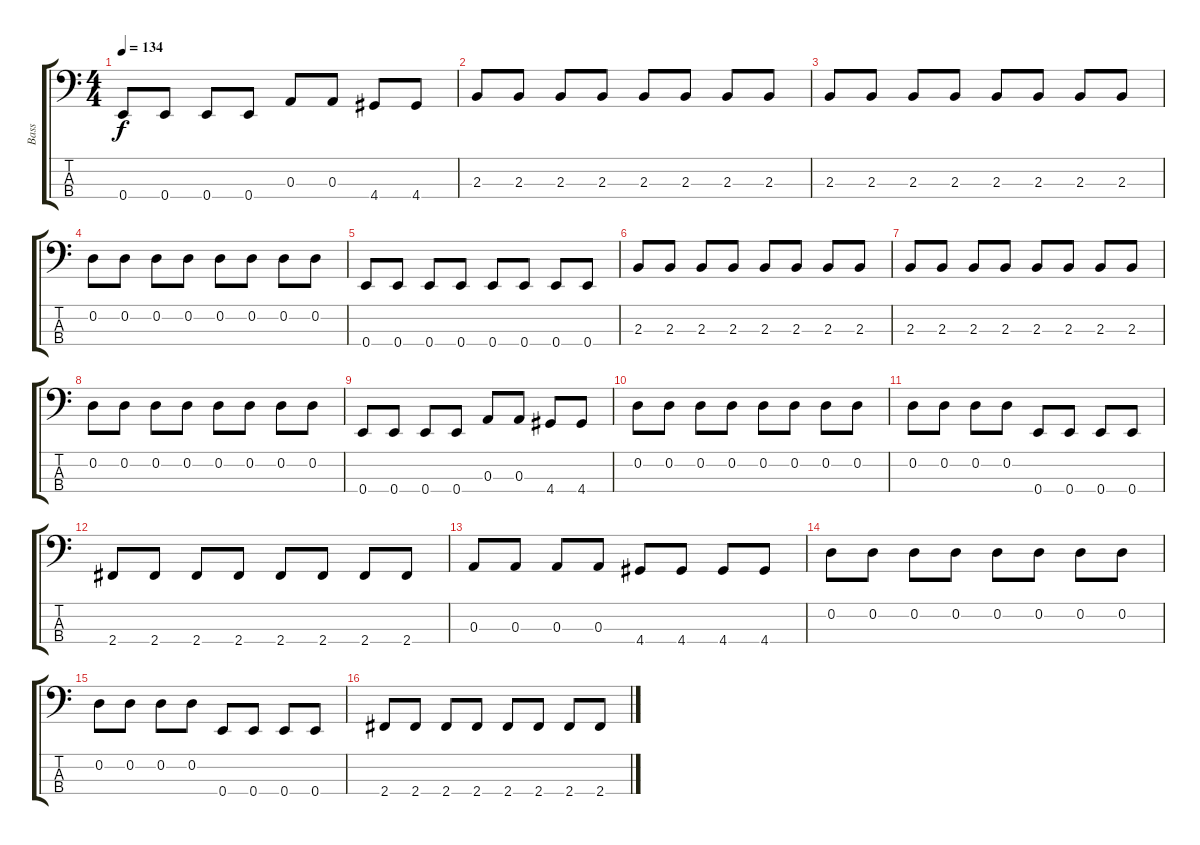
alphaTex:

\track ("Bass" "Bass") {instrument electricbasspick}
\staff {score tabs}
\tuning (G2 D2 A1 E1) {hide}
\ts (4 4)
\tempo 134
\clef f4
\ks c
0.4.8{dy f} 0.4.8 0.4.8 0.4.8 0.3.8 0.3.8 4.4.8 4.4.8 |
2.3.8 2.3.8 2.3.8 2.3.8 2.3.8 2.3.8 2.3.8 2.3.8 |
2.3.8 2.3.8 2.3.8 2.3.8 2.3.8 2.3.8 2.3.8 2.3.8 |
0.2.8 0.2.8 0.2.8 0.2.8 0.2.8 0.2.8 0.2.8 0.2.8 |
0.4.8 0.4.8 0.4.8 0.4.8 0.4.8 0.4.8 0.4.8 0.4.8 |
2.3.8 2.3.8 2.3.8 2.3.8 2.3.8 2.3.8 2.3.8 2.3.8 |
2.3.8 2.3.8 2.3.8 2.3.8 2.3.8 2.3.8 2.3.8 2.3.8 |
0.2.8 0.2.8 0.2.8 0.2.8 0.2.8 0.2.8 0.2.8 0.2.8 |
0.4.8 0.4.8 0.4.8 0.4.8 0.3.8 0.3.8 4.4.8 4.4.8 |
0.2.8 0.2.8 0.2.8 0.2.8 0.2.8 0.2.8 0.2.8 0.2.8 |
0.2.8 0.2.8 0.2.8 0.2.8 0.4.8 0.4.8 0.4.8 0.4.8 |
2.4.8 2.4.8 2.4.8 2.4.8 2.4.8 2.4.8 2.4.8 2.4.8 |
0.3.8 0.3.8 0.3.8 0.3.8 4.4.8 4.4.8 4.4.8 4.4.8 |
0.2.8 0.2.8 0.2.8 0.2.8 0.2.8 0.2.8 0.2.8 0.2.8 |
0.2.8 0.2.8 0.2.8 0.2.8 0.4.8 0.4.8 0.4.8 0.4.8 |
2.4.8 2.4.8 2.4.8 2.4.8 2.4.8 2.4.8 2.4.8 2.4.8
